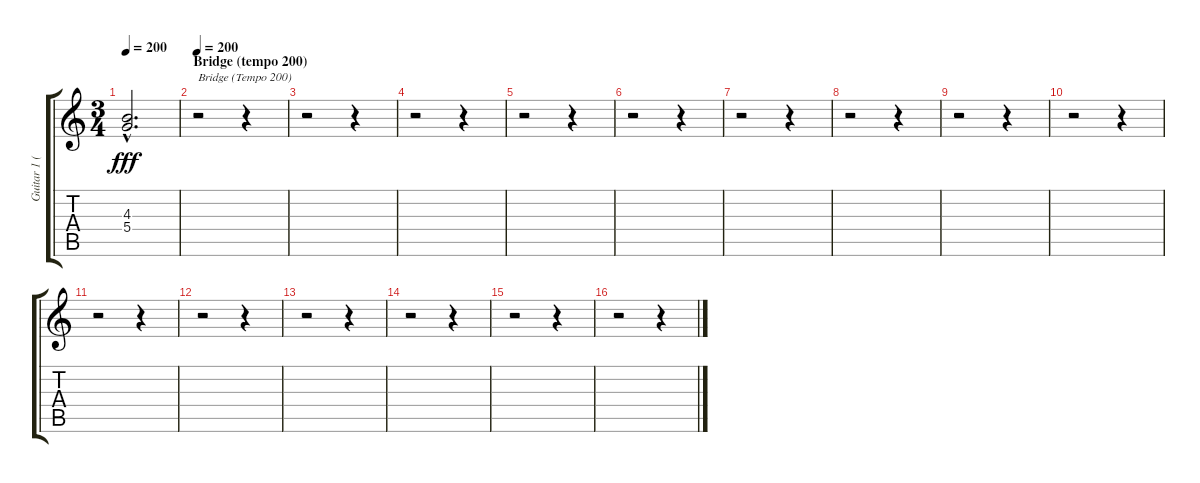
\track ("Guitar 1 (clean)" "Guitar 1 (") {instrument electricguitarclean}
\staff {score tabs}
\tuning (E4 B3 G3 D3 A2 E2) {hide}
\ts (3 4)
\tempo 200
\clef g2
\ks c
(4.3{hac} 5.4{hac}).2{d dy fff} |
\section ("" "Bridge (tempo 200)")
\tempo 200
r.2{txt "Bridge (Tempo 200)"} r.4 |
r.2 r.4 |
r.2 r.4 |
r.2 r.4 |
r.2 r.4 |
r.2 r.4 |
r.2 r.4 |
r.2 r.4 |
r.2 r.4 |
r.2 r.4 |
r.2 r.4 |
r.2 r.4 |
r.2 r.4 |
r.2 r.4 |
r.2 r.4
